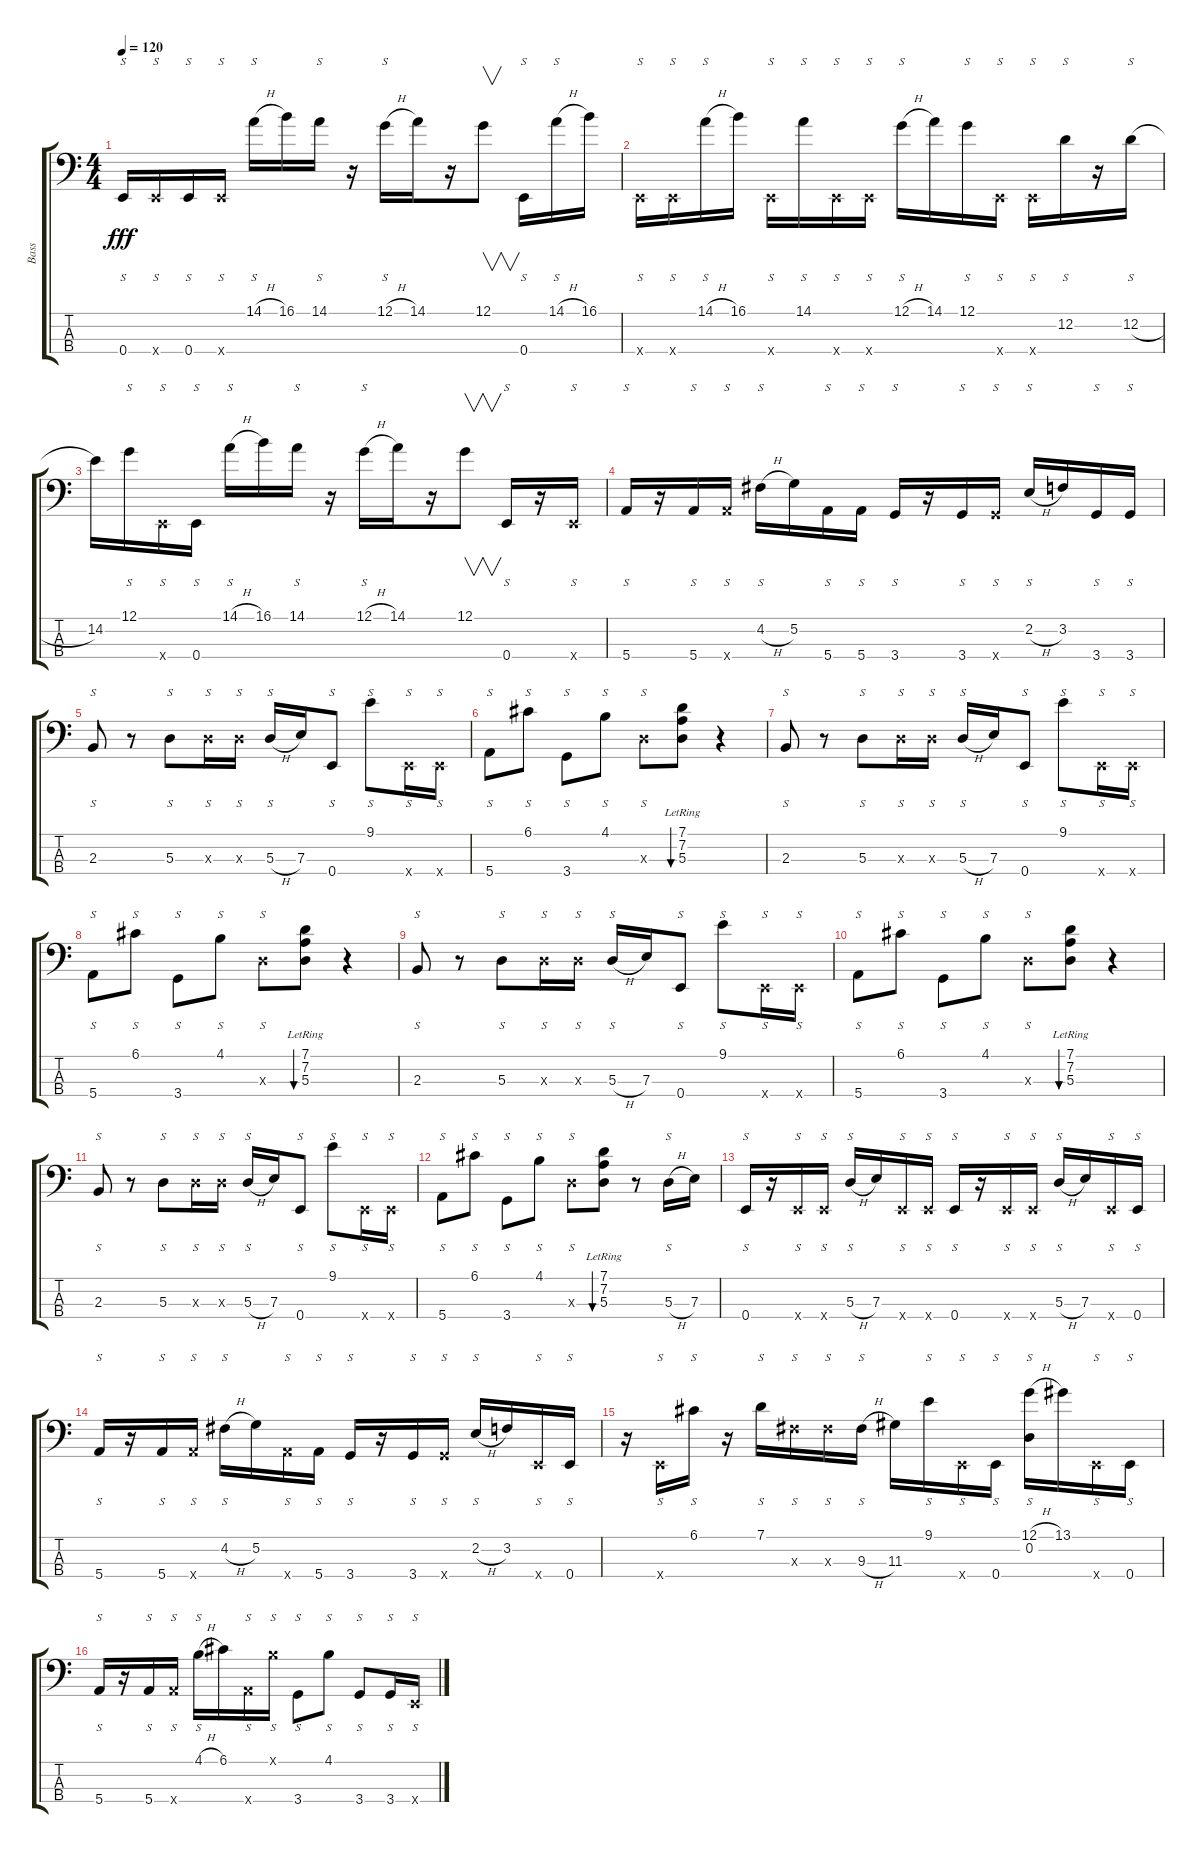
\track ("Bass" "Bass") {instrument slapbass1}
\staff {score tabs}
\tuning (G2 D2 A1 E1) {hide}
\ts (4 4)
\tempo 120
\clef f4
\ks c
0.4.16{s dy fff} 0.4{x}.16{s} 0.4.16{s} 0.4{x}.16{s} 14.1{h}.16{s} 16.1.16 14.1.16{s} r.16 12.1{h}.16{s} 14.1.16 r.16 12.1.8{v} 0.4.16{s} 14.1{h}.16{s} 16.1.16 |
0.4{x}.16{s} 0.4{x}.16{s} 14.1{h}.16{s} 16.1.16 0.4{x}.16{s} 14.1.16{s} 0.4{x}.16{s} 0.4{x}.16{s} 12.1{h}.16{s} 14.1.16 12.1.16{s} 0.4{x}.16{s} 0.4{x}.16{s} 12.2.16{s} r.16 12.2{h}.16{s} |
14.2.16 12.1.16{s} 0.4{x}.16{s} 0.4.16{s} 14.1{h}.16{s} 16.1.16 14.1.16{s} r.16 12.1{h}.16{s} 14.1.16 r.16 12.1.8{v} 0.4.16{s} r.16 0.4{x}.16{s} |
5.4.16{s} r.16 5.4.16{s} 5.4{x}.16{s} 4.2{h}.16{s} 5.2.16 5.4.16{s} 5.4.16{s} 3.4.16{s} r.16 3.4.16{s} 3.4{x}.16{s} 2.2{h}.16{s} 3.2.16 3.4.16{s} 3.4.16{s} |
2.3.8{s} r.8 5.3.8{s} 5.3{x}.16{s} 5.3{x}.16{s} 5.3{h}.16{s} 7.3.16 0.4.8{s} 9.1.8{s} 0.4{x}.16{s} 0.4{x}.16{s} |
5.4.8{s} 6.1.8{s} 3.4.8{s} 4.1.8{s} 5.3{x}.8{s} (7.1{lr} 7.2{lr} 5.3{lr}).8{bu 60} r.4 |
2.3.8{s} r.8 5.3.8{s} 5.3{x}.16{s} 5.3{x}.16{s} 5.3{h}.16{s} 7.3.16 0.4.8{s} 9.1.8{s} 0.4{x}.16{s} 0.4{x}.16{s} |
5.4.8{s} 6.1.8{s} 3.4.8{s} 4.1.8{s} 5.3{x}.8{s} (7.1{lr} 7.2{lr} 5.3{lr}).8{bu 60} r.4 |
2.3.8{s} r.8 5.3.8{s} 5.3{x}.16{s} 5.3{x}.16{s} 5.3{h}.16{s} 7.3.16 0.4.8{s} 9.1.8{s} 0.4{x}.16{s} 0.4{x}.16{s} |
5.4.8{s} 6.1.8{s} 3.4.8{s} 4.1.8{s} 5.3{x}.8{s} (7.1{lr} 7.2{lr} 5.3{lr}).8{bu 60} r.4 |
2.3.8{s} r.8 5.3.8{s} 5.3{x}.16{s} 5.3{x}.16{s} 5.3{h}.16{s} 7.3.16 0.4.8{s} 9.1.8{s} 0.4{x}.16{s} 0.4{x}.16{s} |
5.4.8{s} 6.1.8{s} 3.4.8{s} 4.1.8{s} 5.3{x}.8{s} (7.1{lr} 7.2{lr} 5.3{lr}).8{bu 60} r.8 5.3{h}.16{s} 7.3.16 |
0.4.16{s} r.16 0.4{x}.16{s} 0.4{x}.16{s} 5.3{h}.16{s} 7.3.16 0.4{x}.16{s} 0.4{x}.16{s} 0.4.16{s} r.16 0.4{x}.16{s} 0.4{x}.16{s} 5.3{h}.16{s} 7.3.16 0.4{x}.16{s} 0.4.16{s} |
5.4.16{s} r.16 5.4.16{s} 5.4{x}.16{s} 4.2{h}.16{s} 5.2.16 5.4{x}.16{s} 5.4.16{s} 3.4.16{s} r.16 3.4.16{s} 3.4{x}.16{s} 2.2{h}.16{s} 3.2.16 0.4{x}.16{s} 0.4.16{s} |
r.16 0.4{x}.16{s} 6.1.16{s} r.16 7.1.16{s} 9.3{x}.16{s} 9.3{x}.16{s} 9.3{h}.16{s} 11.3.16 9.1.16{s} 0.4{x}.16{s} 0.4.16{s} (12.1{h} 0.2).16{s} 13.1.16 0.4{x}.16{s} 0.4.16{s} |
5.4.16{s} r.16 5.4.16{s} 5.4{x}.16{s} 4.1{h}.16{s} 6.1.16 5.4{x}.16{s} 4.1{x}.16{s} 3.4.8{s} 4.1.8{s} 3.4.8{s} 3.4.16{s} 0.4{x}.16{s}
